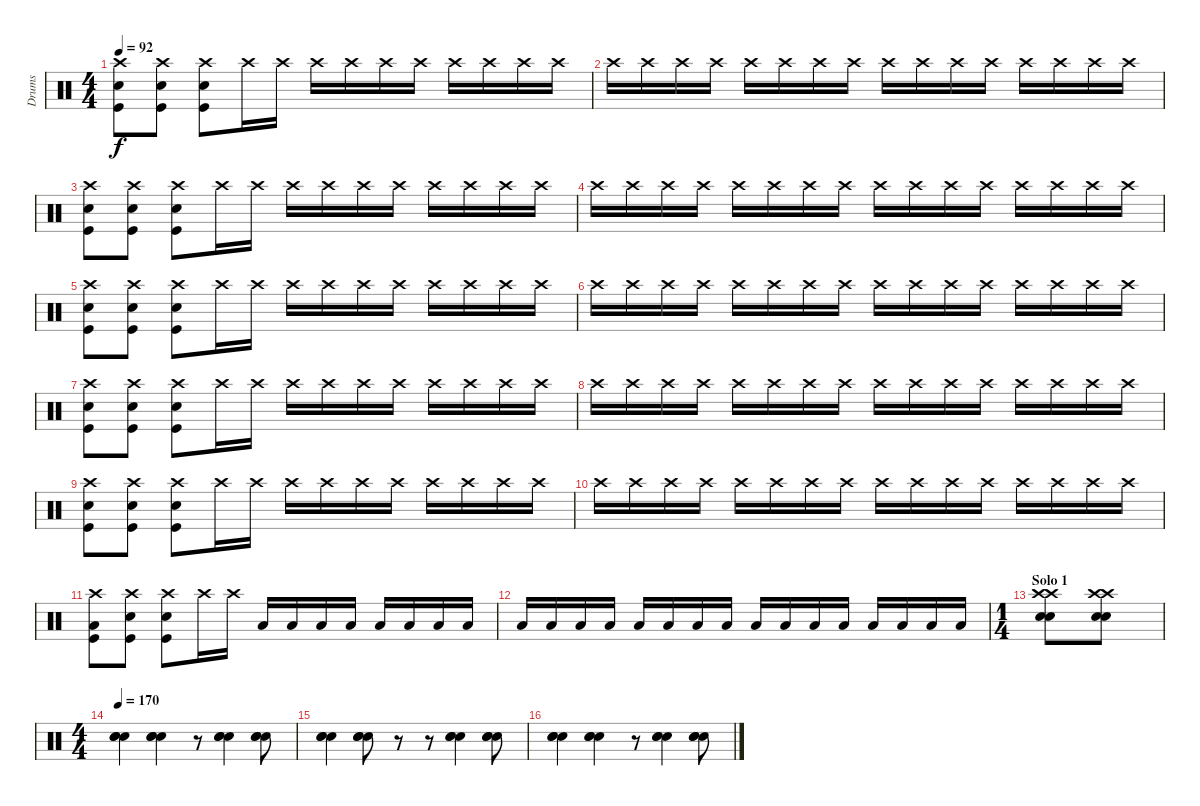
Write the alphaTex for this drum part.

\track ("Drums" "Drums") {instrument percussion}
\staff {score}
\articulation defaults
\ts (4 4)
\tempo 92
\clef neutral
\ks c
("Crash high (hit)" "Kick (hit)" "Electric Snare (hit)").8{dy f volume 16} ("Crash high (hit)" "Kick (hit)" "Electric Snare (hit)").8 ("Crash high (hit)" "Kick (hit)" "Electric Snare (hit)").8 "Crash high (hit)".16{volume 12} "Crash high (hit)".16{volume 9} "Crash high (hit)".16{volume 7} "Crash high (hit)".16{volume 16} "Crash high (hit)".16 "Crash high (hit)".16 "Crash high (hit)".16 "Crash high (hit)".16 "Crash high (hit)".16 "Crash high (hit)".16 |
"Crash high (hit)".16 "Crash high (hit)".16 "Crash high (hit)".16 "Crash high (hit)".16 "Crash high (hit)".16 "Crash high (hit)".16 "Crash high (hit)".16 "Crash high (hit)".16 "Crash high (hit)".16 "Crash high (hit)".16 "Crash high (hit)".16 "Crash high (hit)".16 "Crash high (hit)".16 "Crash high (hit)".16 "Crash high (hit)".16 "Crash high (hit)".16 |
("Crash high (hit)" "Kick (hit)" "Electric Snare (hit)").8{volume 16} ("Crash high (hit)" "Kick (hit)" "Electric Snare (hit)").8 ("Crash high (hit)" "Kick (hit)" "Electric Snare (hit)").8 "Crash high (hit)".16{volume 12} "Crash high (hit)".16{volume 9} "Crash high (hit)".16{volume 7} "Crash high (hit)".16{volume 16} "Crash high (hit)".16 "Crash high (hit)".16 "Crash high (hit)".16 "Crash high (hit)".16 "Crash high (hit)".16 "Crash high (hit)".16 |
"Crash high (hit)".16 "Crash high (hit)".16 "Crash high (hit)".16 "Crash high (hit)".16 "Crash high (hit)".16 "Crash high (hit)".16 "Crash high (hit)".16 "Crash high (hit)".16 "Crash high (hit)".16 "Crash high (hit)".16 "Crash high (hit)".16 "Crash high (hit)".16 "Crash high (hit)".16 "Crash high (hit)".16 "Crash high (hit)".16 "Crash high (hit)".16 |
("Crash high (hit)" "Kick (hit)" "Electric Snare (hit)").8{volume 16} ("Crash high (hit)" "Kick (hit)" "Electric Snare (hit)").8 ("Crash high (hit)" "Kick (hit)" "Electric Snare (hit)").8 "Crash high (hit)".16{volume 12} "Crash high (hit)".16{volume 9} "Crash high (hit)".16{volume 7} "Crash high (hit)".16{volume 16} "Crash high (hit)".16 "Crash high (hit)".16 "Crash high (hit)".16 "Crash high (hit)".16 "Crash high (hit)".16 "Crash high (hit)".16 |
"Crash high (hit)".16 "Crash high (hit)".16 "Crash high (hit)".16 "Crash high (hit)".16 "Crash high (hit)".16 "Crash high (hit)".16 "Crash high (hit)".16 "Crash high (hit)".16 "Crash high (hit)".16 "Crash high (hit)".16 "Crash high (hit)".16 "Crash high (hit)".16 "Crash high (hit)".16 "Crash high (hit)".16 "Crash high (hit)".16 "Crash high (hit)".16 |
("Crash high (hit)" "Kick (hit)" "Electric Snare (hit)").8{volume 16} ("Crash high (hit)" "Kick (hit)" "Electric Snare (hit)").8 ("Crash high (hit)" "Kick (hit)" "Electric Snare (hit)").8 "Crash high (hit)".16{volume 12} "Crash high (hit)".16{volume 9} "Crash high (hit)".16{volume 7} "Crash high (hit)".16{volume 16} "Crash high (hit)".16 "Crash high (hit)".16 "Crash high (hit)".16 "Crash high (hit)".16 "Crash high (hit)".16 "Crash high (hit)".16 |
"Crash high (hit)".16 "Crash high (hit)".16 "Crash high (hit)".16 "Crash high (hit)".16 "Crash high (hit)".16 "Crash high (hit)".16 "Crash high (hit)".16 "Crash high (hit)".16 "Crash high (hit)".16 "Crash high (hit)".16 "Crash high (hit)".16 "Crash high (hit)".16 "Crash high (hit)".16 "Crash high (hit)".16 "Crash high (hit)".16 "Crash high (hit)".16 |
("Crash high (hit)" "Kick (hit)" "Electric Snare (hit)").8{volume 16} ("Crash high (hit)" "Kick (hit)" "Electric Snare (hit)").8 ("Crash high (hit)" "Kick (hit)" "Electric Snare (hit)").8 "Crash high (hit)".16{volume 12} "Crash high (hit)".16{volume 9} "Crash high (hit)".16{volume 7} "Crash high (hit)".16{volume 16} "Crash high (hit)".16 "Crash high (hit)".16 "Crash high (hit)".16 "Crash high (hit)".16 "Crash high (hit)".16 "Crash high (hit)".16 |
"Crash high (hit)".16 "Crash high (hit)".16 "Crash high (hit)".16 "Crash high (hit)".16 "Crash high (hit)".16 "Crash high (hit)".16 "Crash high (hit)".16 "Crash high (hit)".16 "Crash high (hit)".16 "Crash high (hit)".16 "Crash high (hit)".16 "Crash high (hit)".16 "Crash high (hit)".16 "Crash high (hit)".16 "Crash high (hit)".16 "Crash high (hit)".16 |
("Crash high (hit)" "Kick (hit)" "Low Tom (hit)").8{volume 16} ("Crash high (hit)" "Kick (hit)" "Electric Snare (hit)").8 ("Crash high (hit)" "Kick (hit)" "Electric Snare (hit)").8 "Crash high (hit)".16{volume 12} "Crash high (hit)".16{volume 9} "Low Floor Tom (hit)".16{volume 7} "Low Floor Tom (hit)".16{volume 16} "Low Floor Tom (hit)".16 "Low Floor Tom (hit)".16 "Low Floor Tom (hit)".16 "Low Floor Tom (hit)".16 "Low Floor Tom (hit)".16 "Low Floor Tom (hit)".16 |
"Low Floor Tom (hit)".16 "Low Floor Tom (hit)".16 "Low Floor Tom (hit)".16 "Low Floor Tom (hit)".16 "Low Floor Tom (hit)".16 "Low Floor Tom (hit)".16 "Low Floor Tom (hit)".16 "Low Floor Tom (hit)".16 "Low Floor Tom (hit)".16 "Low Floor Tom (hit)".16 "Low Floor Tom (hit)".16 "Low Floor Tom (hit)".16 "Low Floor Tom (hit)".16 "Low Floor Tom (hit)".16 "Low Floor Tom (hit)".16 "Low Floor Tom (hit)".16 |
\ts (1 4)
\section ("" "Solo 1")
("Crash high (hit)" "Crash high (hit)" "Electric Snare (hit)" "Electric Snare (hit)").8 ("Crash high (hit)" "Crash high (hit)" "Electric Snare (hit)" "Electric Snare (hit)").8 |
\ts (4 4)
\tempo 170
("Electric Snare (hit)" "Electric Snare (hit)" "Electric Snare (hit)").4{volume 16} ("Electric Snare (hit)" "Electric Snare (hit)" "Electric Snare (hit)").4 r.8 ("Electric Snare (hit)" "Electric Snare (hit)" "Electric Snare (hit)").4 ("Electric Snare (hit)" "Electric Snare (hit)" "Electric Snare (hit)").8 |
("Electric Snare (hit)" "Electric Snare (hit)" "Electric Snare (hit)").4 ("Electric Snare (hit)" "Electric Snare (hit)" "Electric Snare (hit)").8 r.8 r.8 ("Electric Snare (hit)" "Electric Snare (hit)" "Electric Snare (hit)").4 ("Electric Snare (hit)" "Electric Snare (hit)" "Electric Snare (hit)").8 |
("Electric Snare (hit)" "Electric Snare (hit)" "Electric Snare (hit)").4 ("Electric Snare (hit)" "Electric Snare (hit)" "Electric Snare (hit)").4 r.8 ("Electric Snare (hit)" "Electric Snare (hit)" "Electric Snare (hit)").4 ("Electric Snare (hit)" "Electric Snare (hit)" "Electric Snare (hit)").8
